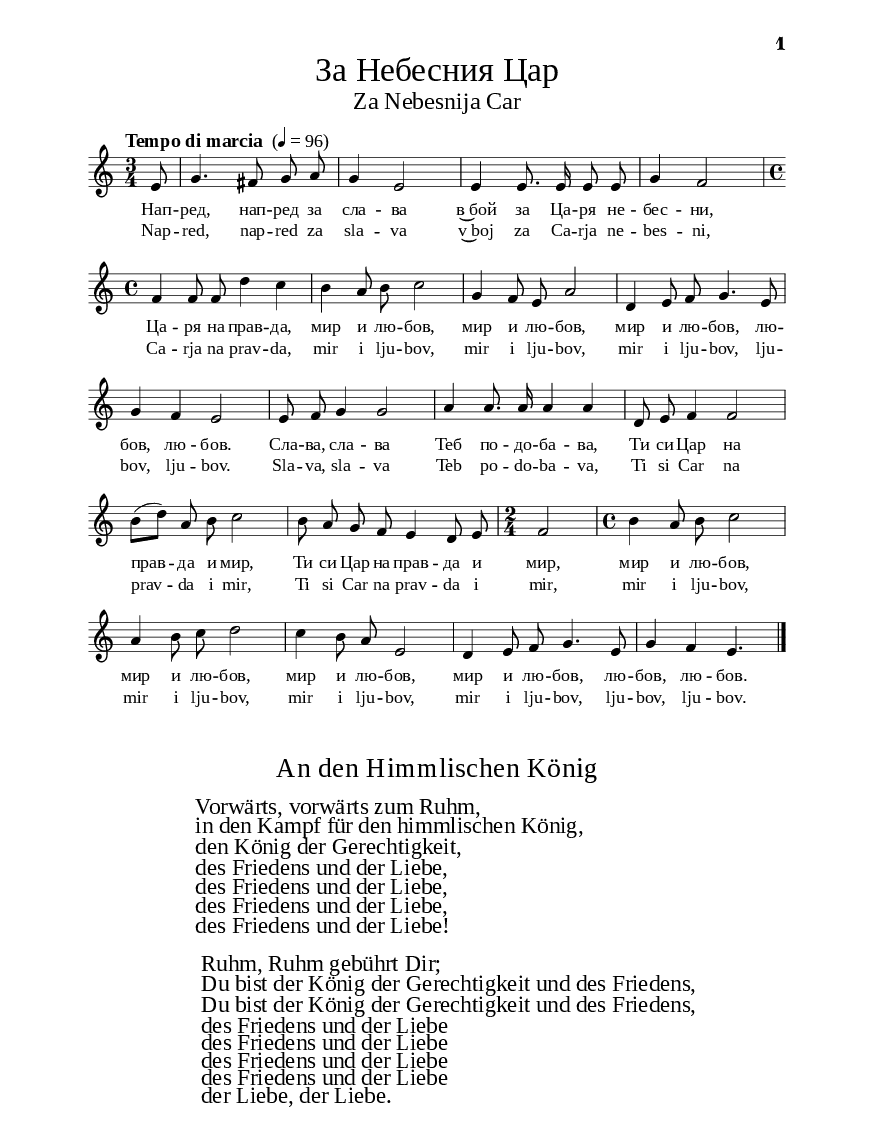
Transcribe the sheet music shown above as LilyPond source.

\version "2.24.4"

% include paper part and global functions
\include "include/globals.ily"

\bookpart {

  \label #'ref041
  \tocItem \markup "За Небесния Цар – Za Nebesnija Car"

  \include "include/bookpart-paper.ily"
  \score {
    \include "include/score-layout.ily"

    \new Voice \absolute  {
      \clef treble
      \key c \major
      \time 3/4
      \tempoFunc "Tempo di marcia " 4 "96"
      \autoBeamOff
      \partial 8


      e'8 | g'4. fis'8 g' a ' | g'4 e'2 | e'4 e'8. e'16 e'8 e' |

      g'4 f'2 | \break \time 4/4  f'4 f'8 f' d''4 c'' | b'4 a'8 b' c''2  |

      g'4 f'8 e' a'2 | d'4 e'8 f' g'4. e'8 | \break g'4 f' e'2  |

      e'8 f' g'4 g'2 | a'4 a'8. a'16 a'4 a' | d'8 e' f'4 f'2 \break |

      b'8 ([ d'' ]) a' b' c''2 | b'8 a' g' f' e'4 d'8 e'|

      \time 2/4  f'2 |  \time 4/4  b'4 a'8 b' c''2 | \break   a'4 b'8 c'' d''2  |

      c''4 b'8 a' e'2 | d'4 e'8 f' g'4. e'8 |  g'4 f' e'4. \bar "|."
    }

    \addlyrics {
      Нап -- ред,
      нап -- ред за сла -- ва в~бой за Ца -- ря не --
      бес -- ни, Ца -- ря на прав -- да, мир и лю --
      бов, мир и лю -- бов, мир и лю -- бов, лю --
      бов, лю -- бов. Сла -- ва, сла -- ва Теб по --
      до -- ба -- ва, Ти си Цар на прав -- да и мир,
      Ти си Цар на прав -- да и мир, мир и лю --
      бов, мир и лю -- бов, мир и лю -- бов, мир и
      лю -- бов, лю -- бов, лю -- бов.}
      \addlyrics {
        Nap -- red,
        nap -- red za sla -- va v~boj za Ca -- rja ne --
        bes -- ni, Ca -- rja na prav -- da, mir i lju --
        bov, mir i lju -- bov, mir i lju -- bov, lju --
        bov, lju -- bov. Sla -- va, sla -- va Teb po --
        do -- ba -- va, Ti si Car na prav -- da i mir,
        Ti si Car na prav -- da i mir, mir i lju --
        bov, mir i lju -- bov, mir i lju -- bov, mir i
        lju -- bov, lju -- bov, lju -- bov.}

        \header {
          title = \titleFunc "За Небесния Цар" "Za Nebesnija Car"
        }

        \midi{}

      } % score

      \markup \vspace #2

      \version "2.24.4"

\markup \fill-line { \fontsize #deTitleFontSize "An den Himmlischen König" }
\markup \null
\markup \null
\markup \abs-fontsize #11 \override #`(baseline-skip . ,bgCoupletBaselineSkip) {
  \fill-line {
    \hspace #0.1
    \column {
      \line {
        \bold "  "
        \column {
          "Vorwärts, vorwärts zum Ruhm,"
          "in den Kampf für den himmlischen König,"
          "den König der Gerechtigkeit,"
          "des Friedens und der Liebe,"
          "des Friedens und der Liebe,"
          "des Friedens und der Liebe,"
          "des Friedens und der Liebe!"
        }
      }
      \vspace #1
           \line {
        "   "
        \column {
          "Ruhm, Ruhm gebührt Dir;"
          "Du bist der König der Gerechtigkeit und des Friedens,"
          "Du bist der König der Gerechtigkeit und des Friedens,"
          "des Friedens und der Liebe"
          "des Friedens und der Liebe"
          "des Friedens und der Liebe"
          "des Friedens und der Liebe"
          "der Liebe, der Liebe."
        }
      }
    }\hspace #0.1
  }
}



    } % bookpart
